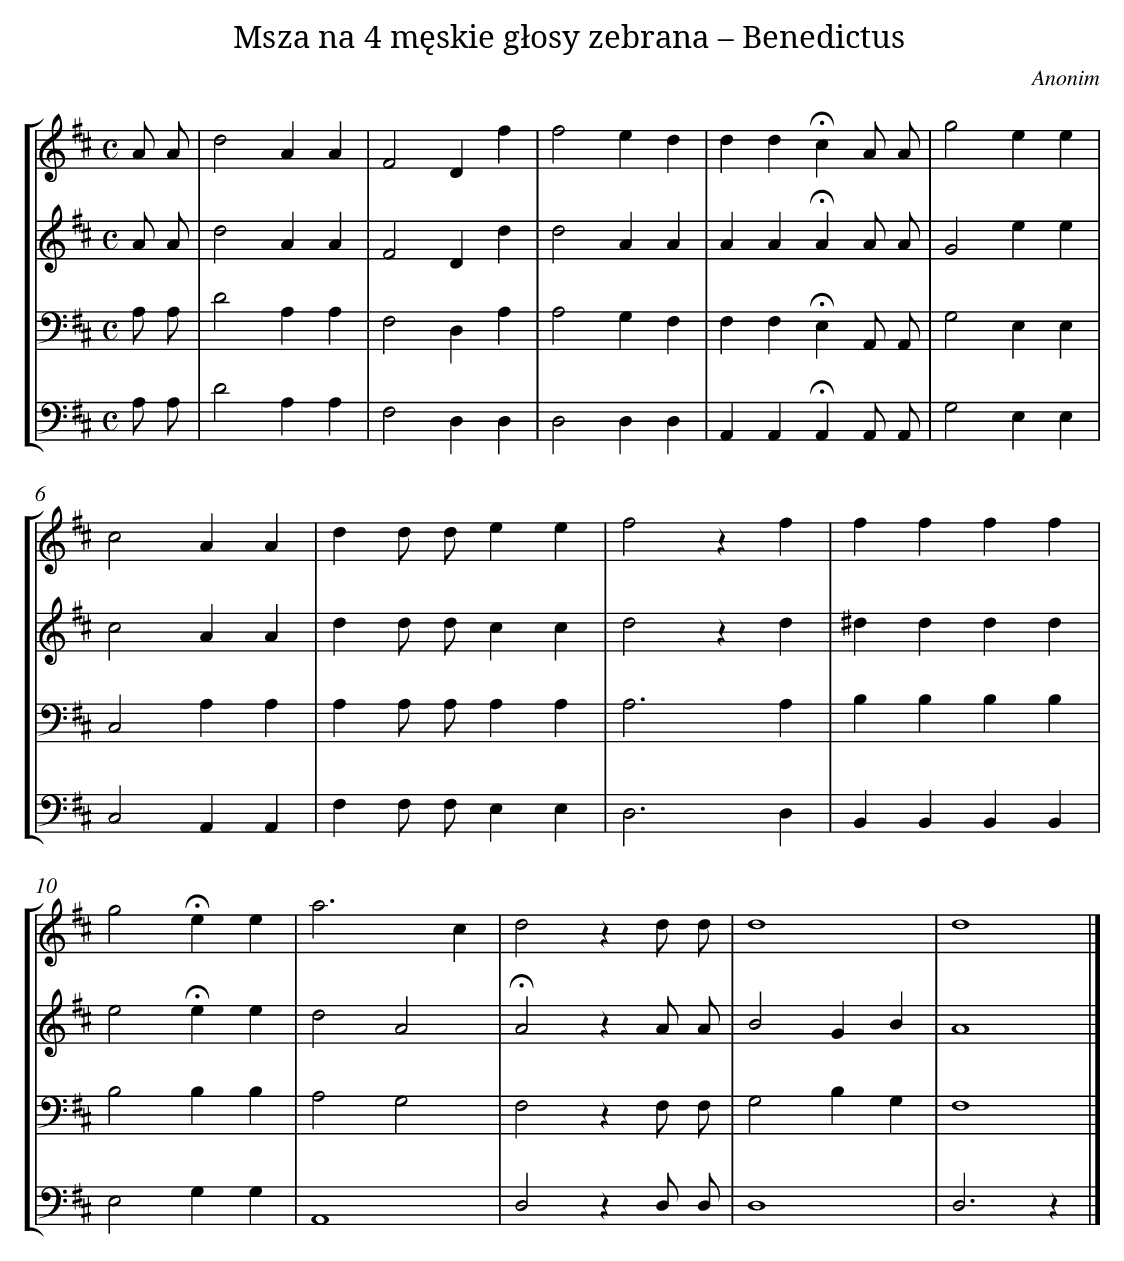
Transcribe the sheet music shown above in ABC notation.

X:1
T: Msza na 4 męskie głosy zebrana – Benedictus
C: Anonim
L: 1/4
M: C
%%staves [1 2 3 4]
V: 1 clef=treble
V: 2 clef=treble
V: 3 clef=bass
V: 4 clef=bass
K: D
[V:1] A/ A/ [I:setbarnb 1]|
[V:2] A/ A/ |
[V:3] A,/ A,/ |
[V:4] A,/ A,/ |
[V:1] d2AA |
[V:2] d2AA |
[V:3] D2A,A, |
[V:4] D2A,A, |
[V:1] F2Df |
[V:2] F2Dd |
[V:3] F,2D,A, |
[V:4] F,2D,D, |
[V:1] f2ed |
[V:2] d2AA |
[V:3] A,2G,F, |
[V:4] D,2D,D, |
[V:1] dd!fermata!cA/ A/ |
[V:2] AA!fermata!AA/ A/ |
[V:3] F,F,!fermata!E,A,,/ A,,/ |
[V:4] A,,A,,!fermata!A,,A,,/ A,,/ |
[V:1] g2ee |
[V:2] G2ee |
[V:3] G,2E,E, |
[V:4] G,2E,E, |
[V:1] c2AA |
[V:2] c2AA |
[V:3] C,2A,A, |
[V:4] C,2A,,A,, |
[V:1] dd/ d/ee |
[V:2] dd/ d/cc |
[V:3] A,A,/ A,/A,A, |
[V:4] F,F,/ F,/E,E, |
[V:1] f2zf |
[V:2] d2zd |
[V:3] A,3A, |
[V:4] D,3D, |
[V:1] ffff |
[V:2] ^dddd |
[V:3] B,B,B,B, |
[V:4] B,,B,,B,,B,, |
[V:1] g2!fermata!ee |
[V:2] e2!fermata!ee |
[V:3] B,2B,B, |
[V:4] E,2G,G, |
[V:1] a3c |
[V:2] d2A2 |
[V:3] A,2G,2 |
[V:4] A,,4 |
[V:1] d2zd/ d/ |
[V:2] !fermata!A2zA/ A/ |
[V:3] F,2zF,/ F,/ |
[V:4] D,2zD,/ D,/ |
[V:1] d4 |
[V:2] B2GB |
[V:3] G,2B,G, |
[V:4] D,4 |
[V:1] d4 |]
[V:2] A4 |]
[V:3] F,4 |]
[V:4] D,3z |]
